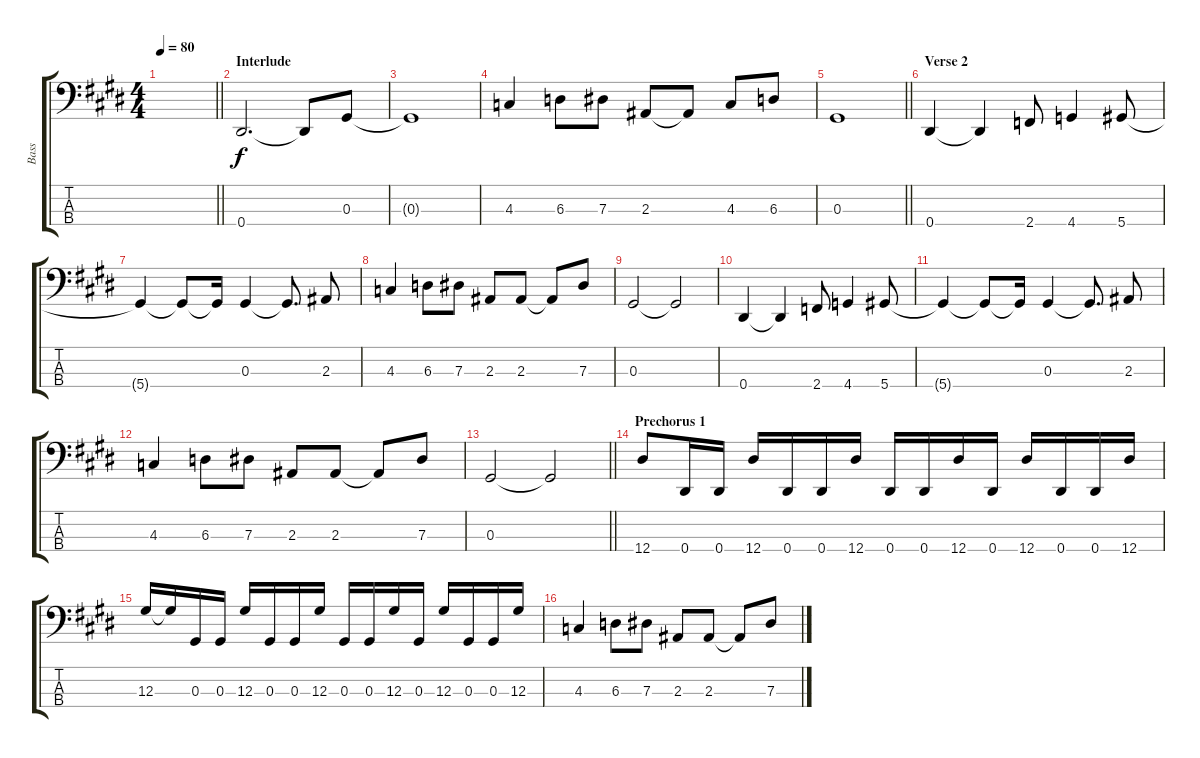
\track ("Bass" "Bass") {instrument electricbassfinger}
\staff {score tabs}
\tuning (Gb2 Db2 Ab1 Eb1) {hide}
\ts (4 4)
\tempo 80
\clef f4
\barLineRight lightlight
\ks e
|
\section ("" "Interlude")
0.4.2{d} 0.4{t}.8 0.3.8 |
0.3{t}.1 |
4.3.4 6.3.8 7.3.8 2.3.8 2.3{t}.8 4.3.8 6.3.8 |
\barLineRight lightlight
0.3.1 |
\section ("" "Verse 2")
0.4.4 0.4{t}.4 2.4.8 4.4.4 5.4.8 |
5.4{t}.4 5.4{t}.8 5.4{t}.16 0.3.4 0.3{t}.8{d} 2.3.8 |
4.3.4 6.3.8 7.3.8 2.3.8 2.3.8 2.3{t}.8 7.3.8 |
0.3.2 0.3{t}.2 |
0.4.4 0.4{t}.4 2.4.8 4.4.4 5.4.8 |
5.4{t}.4 5.4{t}.8 5.4{t}.16 0.3.4 0.3{t}.8{d} 2.3.8 |
4.3.4 6.3.8 7.3.8 2.3.8 2.3.8 2.3{t}.8 7.3.8 |
\barLineRight lightlight
0.3.2 0.3{t}.2 |
\section ("" "Prechorus 1")
12.4.8 0.4.16 0.4.16 12.4.16 0.4.16 0.4.16 12.4.16 0.4.16 0.4.16 12.4.16 0.4.16 12.4.16 0.4.16 0.4.16 12.4.16 |
12.3.16 12.3{t}.16 0.3.16 0.3.16 12.3.16 0.3.16 0.3.16 12.3.16 0.3.16 0.3.16 12.3.16 0.3.16 12.3.16 0.3.16 0.3.16 12.3.16 |
4.3.4 6.3.8 7.3.8 2.3.8 2.3.8 2.3{t}.8 7.3.8
